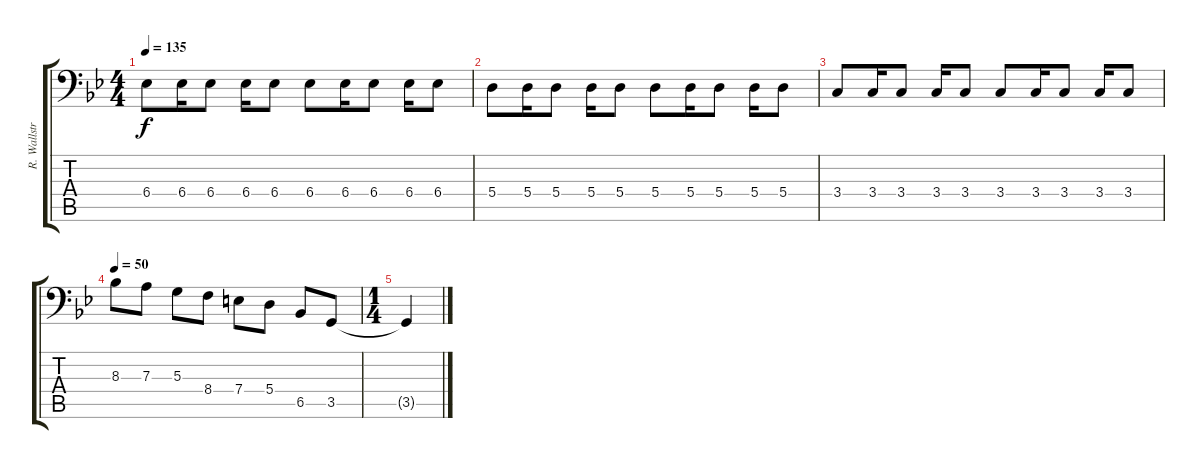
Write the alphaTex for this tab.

\track ("R. Wallström (Bass)" "R. Wallstr") {instrument electricbassfinger}
\staff {score tabs}
\tuning (C3 G2 D2 A1 E1 B0) {hide}
\ts (4 4)
\tempo 135
\clef f4
\ks gminor
6.4.8{dy f} 6.4.16 6.4.8 6.4.16 6.4.8 6.4.8 6.4.16 6.4.8 6.4.16 6.4.8 |
5.4.8 5.4.16 5.4.8 5.4.16 5.4.8 5.4.8 5.4.16 5.4.8 5.4.16 5.4.8 |
3.4.8 3.4.16 3.4.8 3.4.16 3.4.8 3.4.8 3.4.16 3.4.8 3.4.16 3.4.8 |
\tempo 50
8.3.8 7.3.8 5.3.8 8.4.8 7.4.8 5.4.8 6.5.8 3.5.8 |
\ts (1 4)
3.5{t}.4
